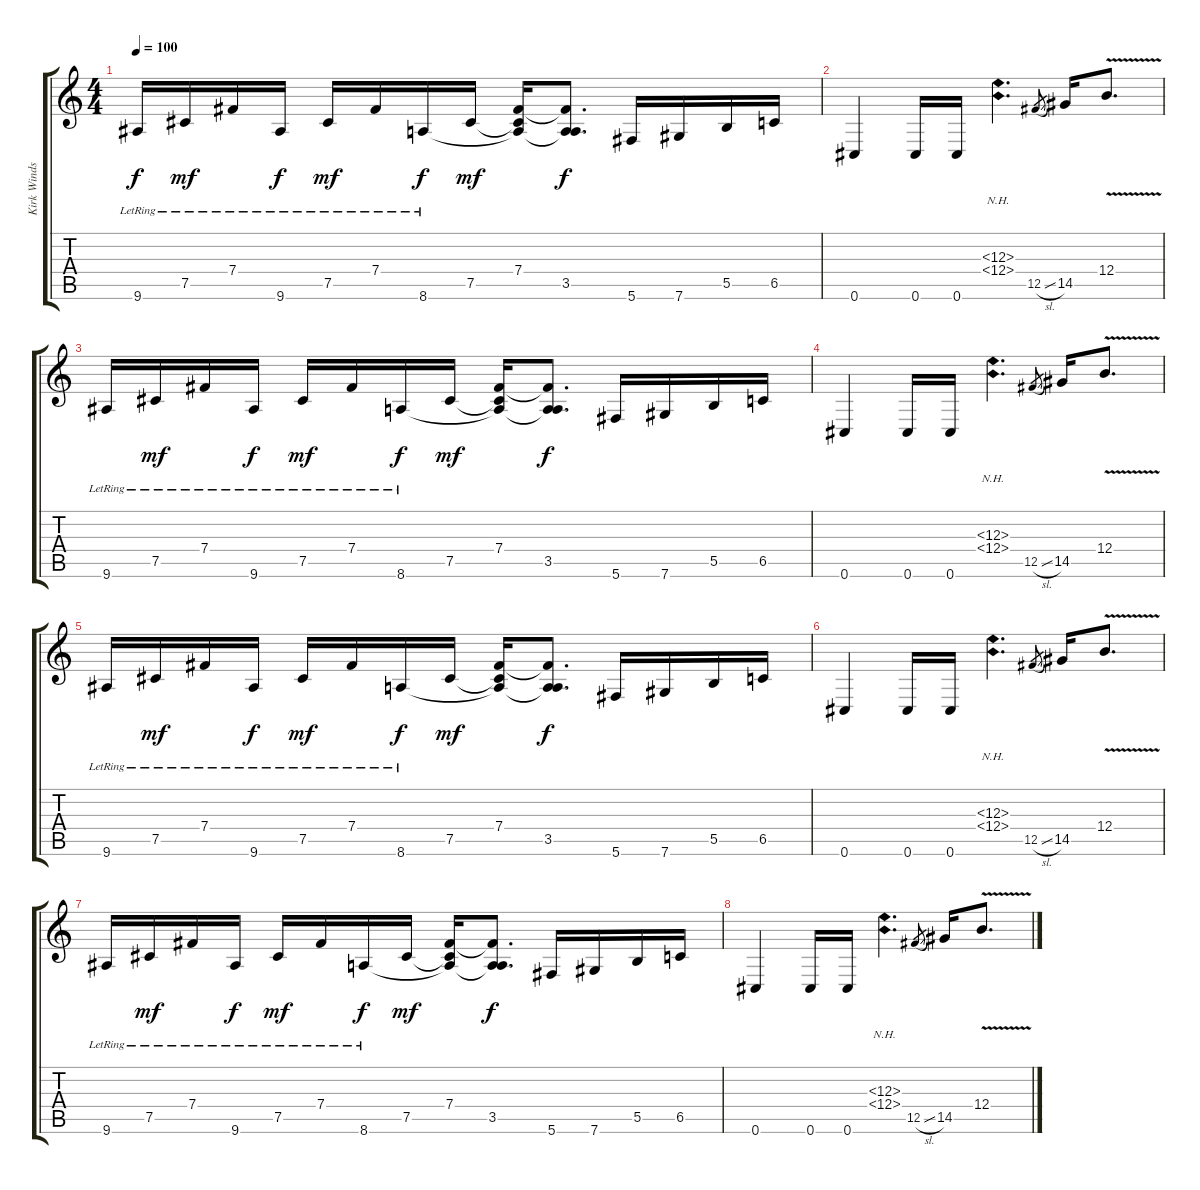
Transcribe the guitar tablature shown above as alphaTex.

\track ("Kirk Windstein" "Kirk Winds") {instrument overdrivenguitar}
\staff {score tabs}
\tuning (Db4 Ab3 E3 B2 Gb2 Db2) {hide}
\ts (4 4)
\tempo 100
\clef g2
\ks c
9.6{lr}.16{dy f} 7.5{lr}.16{dy mf} 7.4{lr}.16 9.6{lr}.16{dy f} 7.5{lr}.16{dy mf} 7.4{lr}.16 8.6{lr}.16{dy f} 7.5.16{dy mf} (7.4 7.5{t} 8.6{t}).16 (7.4{t} 3.5 8.6{t}).8{d dy f} 5.6.16 7.6.16 5.5.16 6.5.16 |
0.6.4 0.6.16 0.6.16 (12.3{nh} 12.4{nh}).4{d} 12.5{sl}.8{gr} 14.5.16 12.4{v}.8{d} |
9.6{lr}.16 7.5{lr}.16{dy mf} 7.4{lr}.16 9.6{lr}.16{dy f} 7.5{lr}.16{dy mf} 7.4{lr}.16 8.6{lr}.16{dy f} 7.5.16{dy mf} (7.4 7.5{t} 8.6{t}).16 (7.4{t} 3.5 8.6{t}).8{d dy f} 5.6.16 7.6.16 5.5.16 6.5.16 |
0.6.4 0.6.16 0.6.16 (12.3{nh} 12.4{nh}).4{d} 12.5{sl}.8{gr} 14.5.16 12.4{v}.8{d} |
9.6{lr}.16 7.5{lr}.16{dy mf} 7.4{lr}.16 9.6{lr}.16{dy f} 7.5{lr}.16{dy mf} 7.4{lr}.16 8.6{lr}.16{dy f} 7.5.16{dy mf} (7.4 7.5{t} 8.6{t}).16 (7.4{t} 3.5 8.6{t}).8{d dy f} 5.6.16 7.6.16 5.5.16 6.5.16 |
0.6.4 0.6.16 0.6.16 (12.3{nh} 12.4{nh}).4{d} 12.5{sl}.8{gr} 14.5.16 12.4{v}.8{d} |
9.6{lr}.16 7.5{lr}.16{dy mf} 7.4{lr}.16 9.6{lr}.16{dy f} 7.5{lr}.16{dy mf} 7.4{lr}.16 8.6{lr}.16{dy f} 7.5.16{dy mf} (7.4 7.5{t} 8.6{t}).16 (7.4{t} 3.5 8.6{t}).8{d dy f} 5.6.16 7.6.16 5.5.16 6.5.16 |
0.6.4 0.6.16 0.6.16 (12.3{nh} 12.4{nh}).4{d} 12.5{sl}.8{gr} 14.5.16 12.4{v}.8{d}
